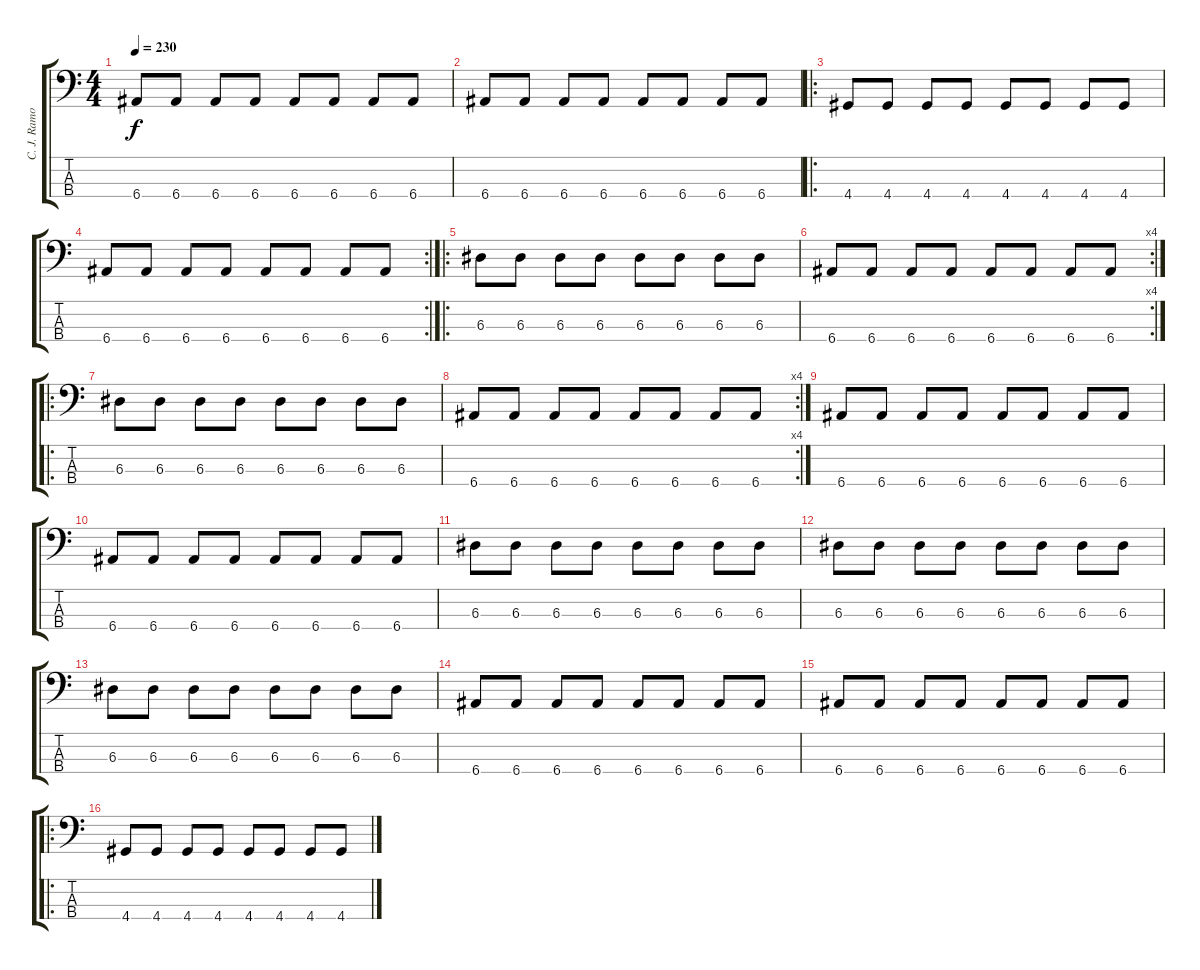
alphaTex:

\track ("C. J. Ramone" "C. J. Ramo") {instrument electricbassfinger}
\staff {score tabs}
\tuning (G2 D2 A1 E1) {hide}
\ts (4 4)
\tempo 230
\clef f4
\ks c
6.4.8{dy f} 6.4.8 6.4.8 6.4.8 6.4.8 6.4.8 6.4.8 6.4.8 |
6.4.8 6.4.8 6.4.8 6.4.8 6.4.8 6.4.8 6.4.8 6.4.8 |
\ro
4.4.8 4.4.8 4.4.8 4.4.8 4.4.8 4.4.8 4.4.8 4.4.8 |
\rc 2
6.4.8 6.4.8 6.4.8 6.4.8 6.4.8 6.4.8 6.4.8 6.4.8 |
\ro
6.3.8 6.3.8 6.3.8 6.3.8 6.3.8 6.3.8 6.3.8 6.3.8 |
\rc 4
6.4.8 6.4.8 6.4.8 6.4.8 6.4.8 6.4.8 6.4.8 6.4.8 |
\ro
6.3.8 6.3.8 6.3.8 6.3.8 6.3.8 6.3.8 6.3.8 6.3.8 |
\rc 4
6.4.8 6.4.8 6.4.8 6.4.8 6.4.8 6.4.8 6.4.8 6.4.8 |
6.4.8 6.4.8 6.4.8 6.4.8 6.4.8 6.4.8 6.4.8 6.4.8 |
6.4.8 6.4.8 6.4.8 6.4.8 6.4.8 6.4.8 6.4.8 6.4.8 |
6.3.8 6.3.8 6.3.8 6.3.8 6.3.8 6.3.8 6.3.8 6.3.8 |
6.3.8 6.3.8 6.3.8 6.3.8 6.3.8 6.3.8 6.3.8 6.3.8 |
6.3.8 6.3.8 6.3.8 6.3.8 6.3.8 6.3.8 6.3.8 6.3.8 |
6.4.8 6.4.8 6.4.8 6.4.8 6.4.8 6.4.8 6.4.8 6.4.8 |
6.4.8 6.4.8 6.4.8 6.4.8 6.4.8 6.4.8 6.4.8 6.4.8 |
\ro
4.4.8 4.4.8 4.4.8 4.4.8 4.4.8 4.4.8 4.4.8 4.4.8
